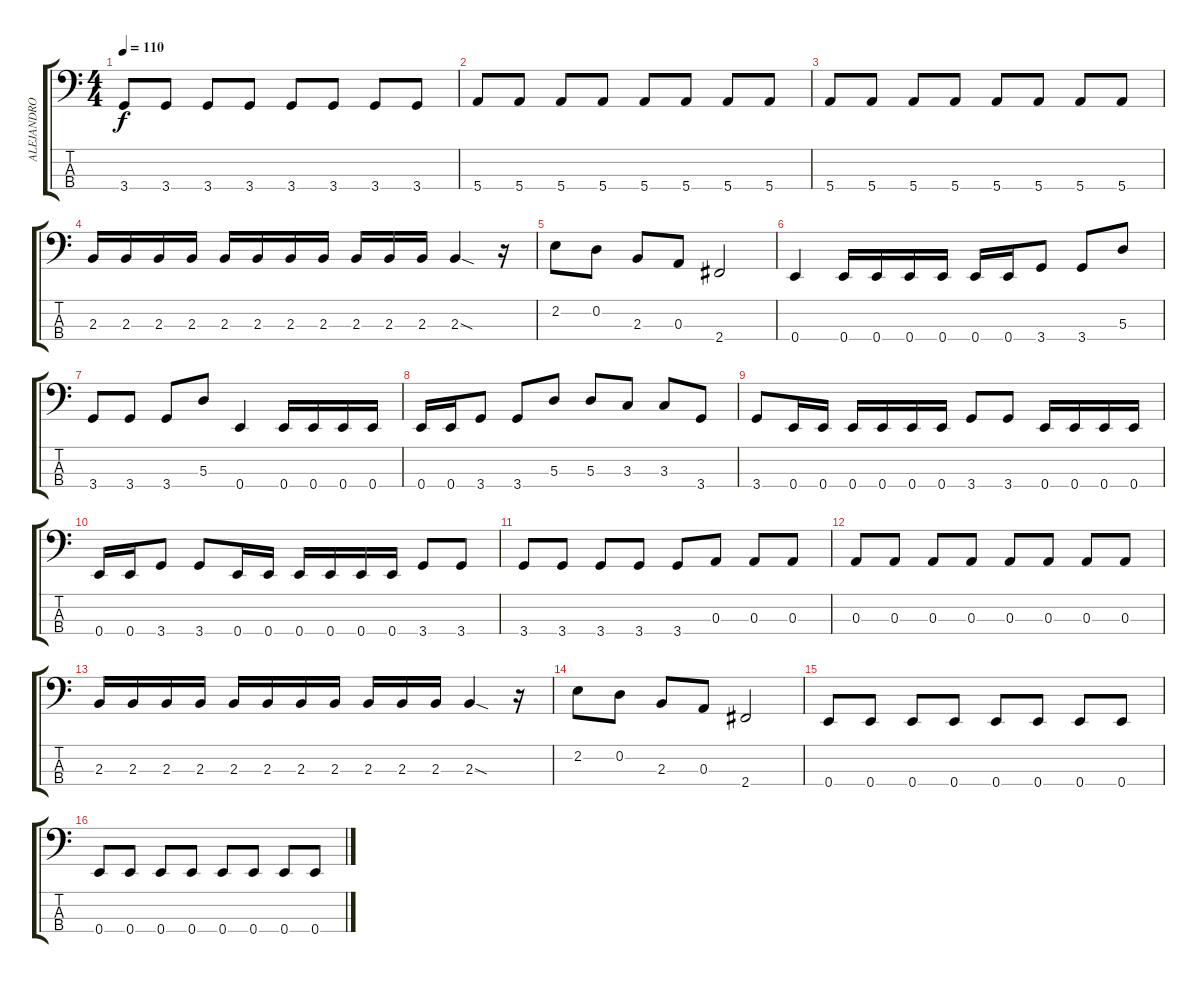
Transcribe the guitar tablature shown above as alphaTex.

\track ("ALEJANDRO" "ALEJANDRO") {instrument electricbasspick}
\staff {score tabs}
\tuning (G2 D2 A1 E1) {hide}
\ts (4 4)
\tempo 110
\clef f4
\ks c
3.4.8{dy f} 3.4.8 3.4.8 3.4.8 3.4.8 3.4.8 3.4.8 3.4.8 |
5.4.8 5.4.8 5.4.8 5.4.8 5.4.8 5.4.8 5.4.8 5.4.8 |
5.4.8 5.4.8 5.4.8 5.4.8 5.4.8 5.4.8 5.4.8 5.4.8 |
2.3.16 2.3.16 2.3.16 2.3.16 2.3.16 2.3.16 2.3.16 2.3.16 2.3.16 2.3.16 2.3.16 2.3{sod}.4 r.16 |
2.2.8 0.2.8 2.3.8 0.3.8 2.4.2 |
0.4.4 0.4.16 0.4.16 0.4.16 0.4.16 0.4.16 0.4.16 3.4.8 3.4.8 5.3.8 |
3.4.8 3.4.8 3.4.8 5.3.8 0.4.4 0.4.16 0.4.16 0.4.16 0.4.16 |
0.4.16 0.4.16 3.4.8 3.4.8 5.3.8 5.3.8 3.3.8 3.3.8 3.4.8 |
3.4.8 0.4.16 0.4.16 0.4.16 0.4.16 0.4.16 0.4.16 3.4.8 3.4.8 0.4.16 0.4.16 0.4.16 0.4.16 |
0.4.16 0.4.16 3.4.8 3.4.8 0.4.16 0.4.16 0.4.16 0.4.16 0.4.16 0.4.16 3.4.8 3.4.8 |
3.4.8 3.4.8 3.4.8 3.4.8 3.4.8 0.3.8 0.3.8 0.3.8 |
0.3.8 0.3.8 0.3.8 0.3.8 0.3.8 0.3.8 0.3.8 0.3.8 |
2.3.16 2.3.16 2.3.16 2.3.16 2.3.16 2.3.16 2.3.16 2.3.16 2.3.16 2.3.16 2.3.16 2.3{sod}.4 r.16 |
2.2.8 0.2.8 2.3.8 0.3.8 2.4.2 |
0.4.8 0.4.8 0.4.8 0.4.8 0.4.8 0.4.8 0.4.8 0.4.8 |
0.4.8 0.4.8 0.4.8 0.4.8 0.4.8 0.4.8 0.4.8 0.4.8
